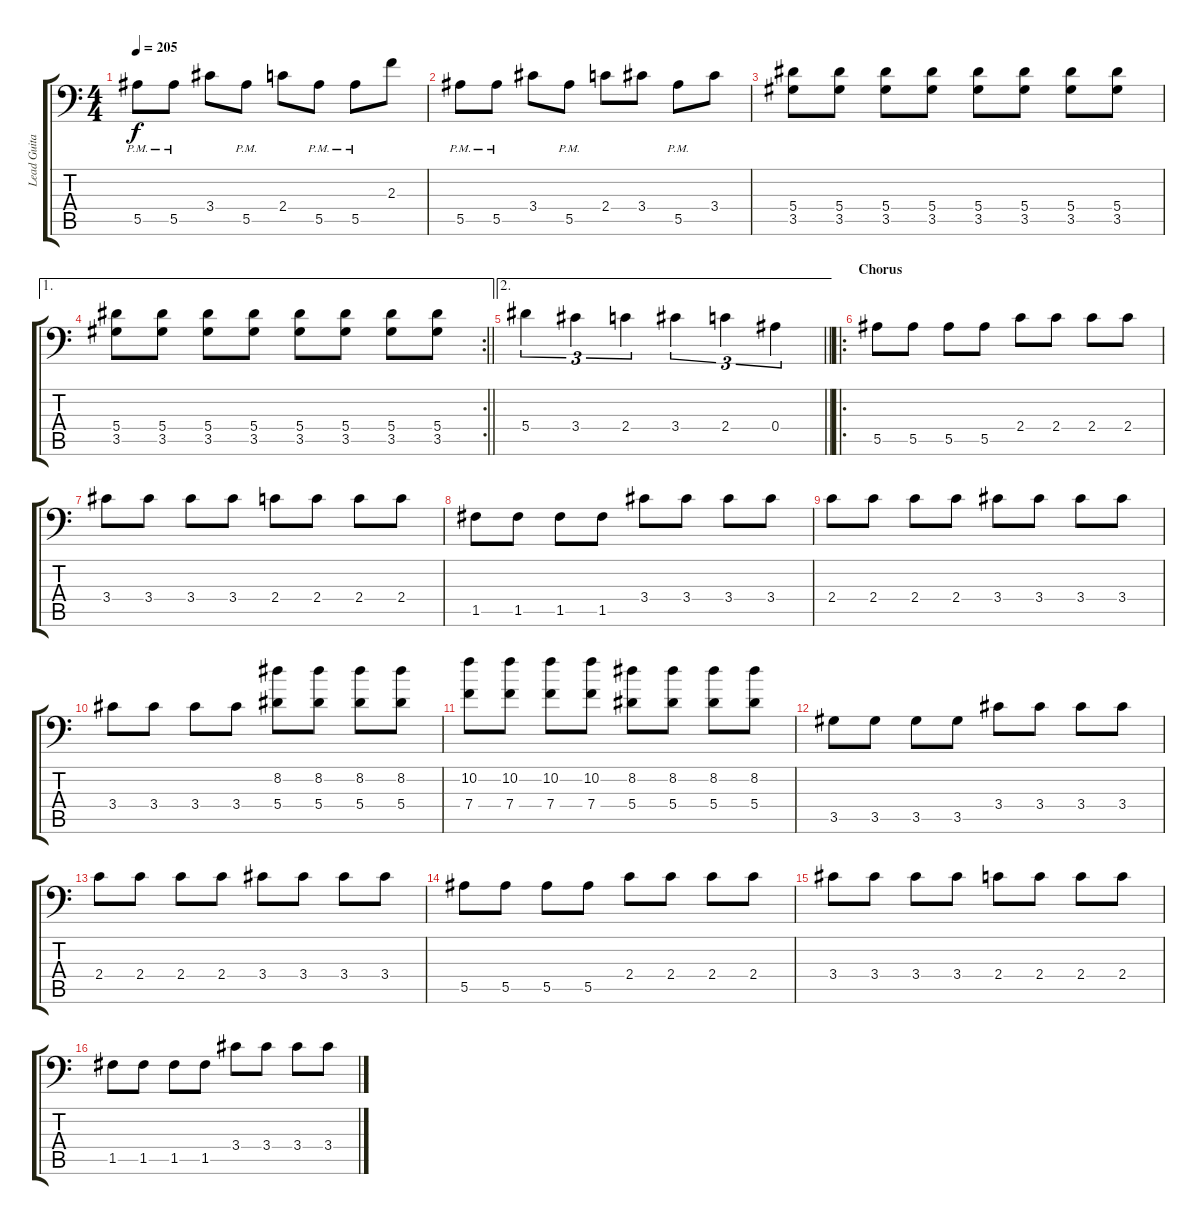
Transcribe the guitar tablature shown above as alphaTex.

\track ("Lead Guitar" "Lead Guita") {instrument distortionguitar}
\staff {score tabs}
\tuning (C4 G3 Eb3 Bb2 F2 Bb1) {hide}
\ts (4 4)
\tempo 205
\clef f4
\ks c
5.5{pm}.8{dy f} 5.5{pm}.8 3.4.8 5.5{pm}.8 2.4.8 5.5{pm}.8 5.5{pm}.8 2.3.8 |
5.5{pm}.8 5.5{pm}.8 3.4.8 5.5{pm}.8 2.4.8 3.4.8 5.5{pm}.8 3.4.8 |
(5.4 3.5).8 (5.4 3.5).8 (5.4 3.5).8 (5.4 3.5).8 (5.4 3.5).8 (5.4 3.5).8 (5.4 3.5).8 (5.4 3.5).8 |
\ae 1
\rc 2
\barLineRight lightlight
(5.4 3.5).8 (5.4 3.5).8 (5.4 3.5).8 (5.4 3.5).8 (5.4 3.5).8 (5.4 3.5).8 (5.4 3.5).8 (5.4 3.5).8 |
\ae 2
\barLineRight lightlight
5.4.4{tu (3 2)} 3.4.4{tu (3 2)} 2.4.4{tu (3 2)} 3.4.4{tu (3 2)} 2.4.4{tu (3 2)} 0.4.4{tu (3 2)} |
\ro
\section ("" "Chorus")
5.5.8 5.5.8 5.5.8 5.5.8 2.4.8 2.4.8 2.4.8 2.4.8 |
3.4.8 3.4.8 3.4.8 3.4.8 2.4.8 2.4.8 2.4.8 2.4.8 |
1.5.8 1.5.8 1.5.8 1.5.8 3.4.8 3.4.8 3.4.8 3.4.8 |
2.4.8 2.4.8 2.4.8 2.4.8 3.4.8 3.4.8 3.4.8 3.4.8 |
3.4.8 3.4.8 3.4.8 3.4.8 (8.2 5.4).8 (8.2 5.4).8 (8.2 5.4).8 (8.2 5.4).8 |
(10.2 7.4).8 (10.2 7.4).8 (10.2 7.4).8 (10.2 7.4).8 (8.2 5.4).8 (8.2 5.4).8 (8.2 5.4).8 (8.2 5.4).8 |
3.5.8 3.5.8 3.5.8 3.5.8 3.4.8 3.4.8 3.4.8 3.4.8 |
2.4.8 2.4.8 2.4.8 2.4.8 3.4.8 3.4.8 3.4.8 3.4.8 |
5.5.8 5.5.8 5.5.8 5.5.8 2.4.8 2.4.8 2.4.8 2.4.8 |
3.4.8 3.4.8 3.4.8 3.4.8 2.4.8 2.4.8 2.4.8 2.4.8 |
1.5.8 1.5.8 1.5.8 1.5.8 3.4.8 3.4.8 3.4.8 3.4.8
